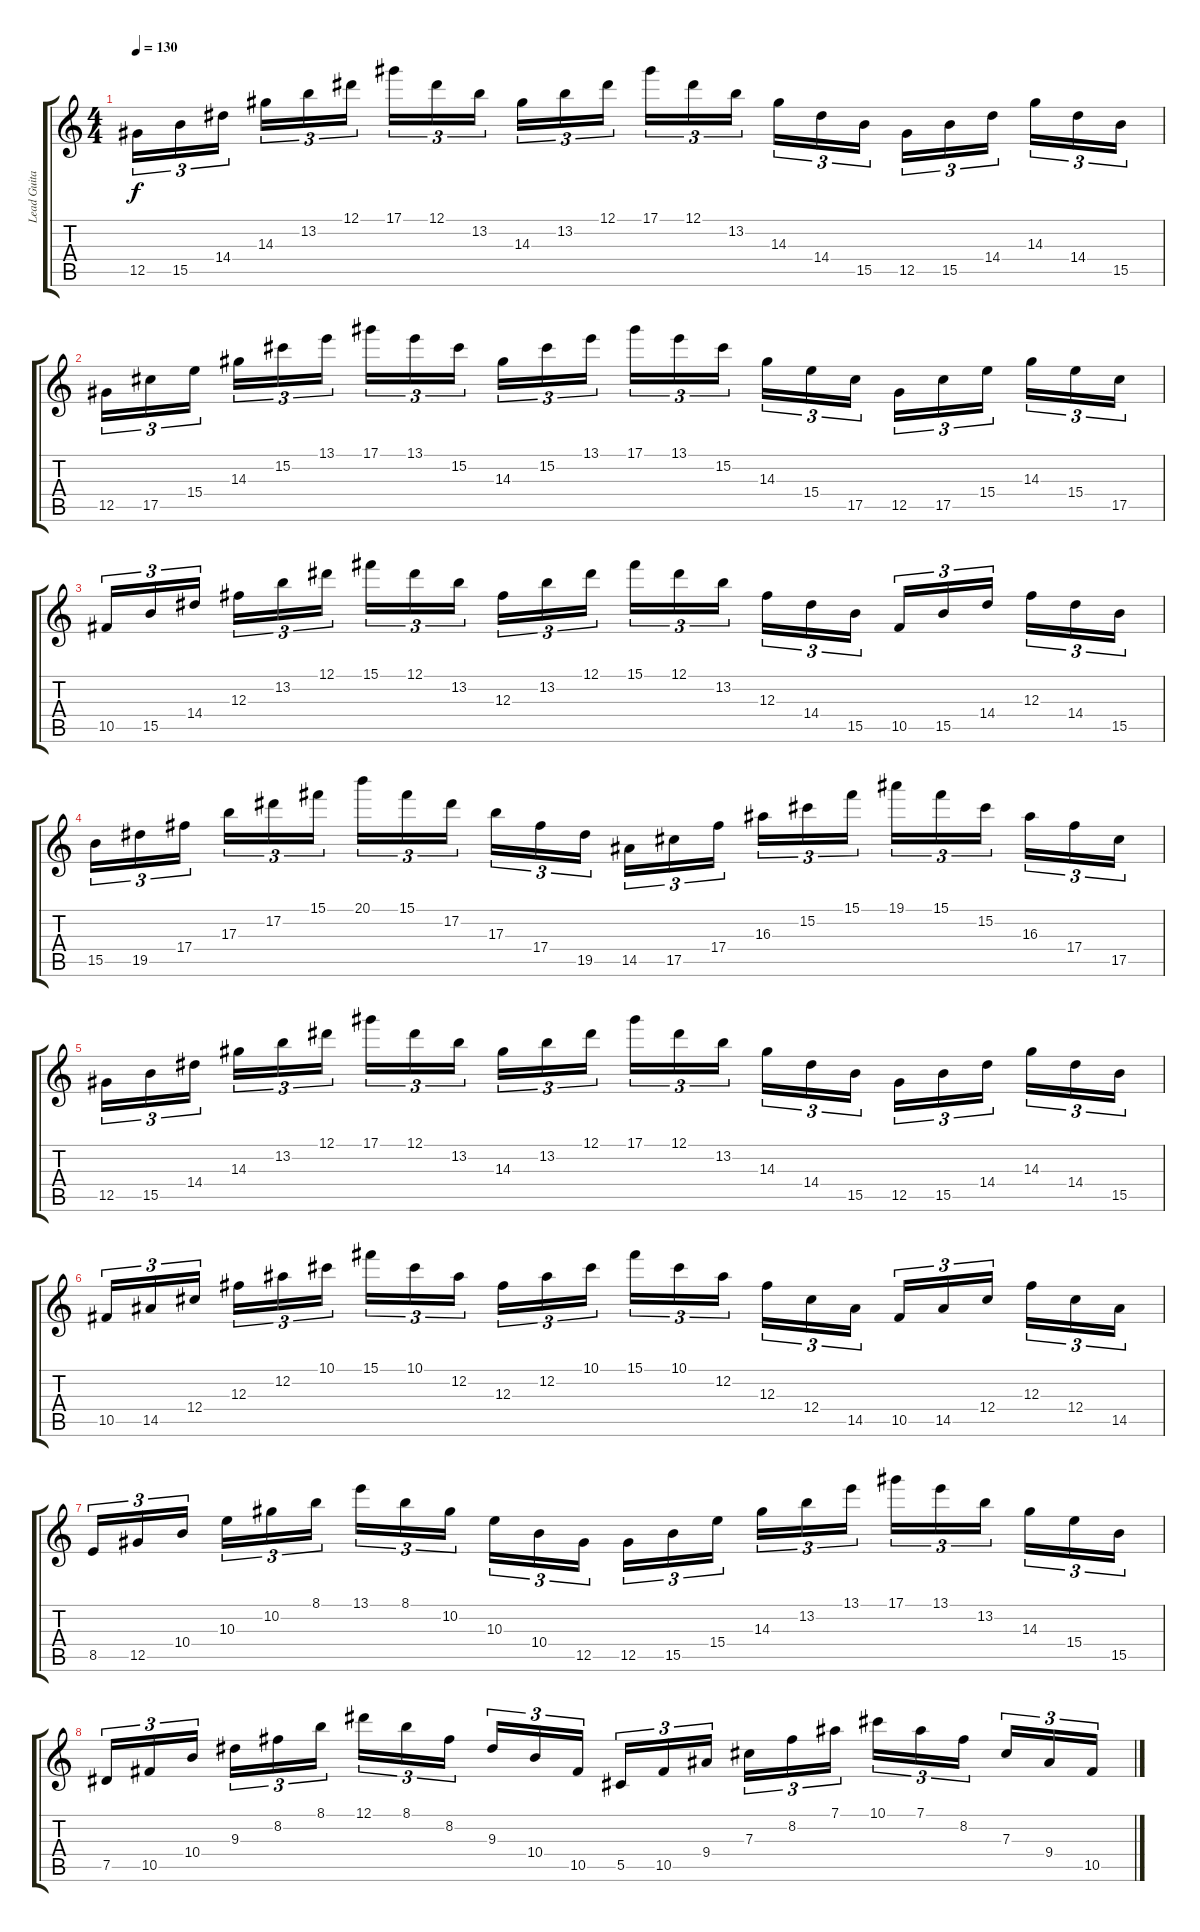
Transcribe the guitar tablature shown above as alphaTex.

\track ("Lead Guitar" "Lead Guita") {instrument distortionguitar}
\staff {score tabs}
\tuning (Eb4 Bb3 Gb3 Db3 Ab2 Eb2) {hide}
\ts (4 4)
\tempo 130
\clef g2
\ks c
12.5.16{tu (3 2) dy f} 15.5.16{tu (3 2)} 14.4.16{tu (3 2)} 14.3.16{tu (3 2)} 13.2.16{tu (3 2)} 12.1.16{tu (3 2)} 17.1.16{tu (3 2)} 12.1.16{tu (3 2)} 13.2.16{tu (3 2)} 14.3.16{tu (3 2)} 13.2.16{tu (3 2)} 12.1.16{tu (3 2)} 17.1.16{tu (3 2)} 12.1.16{tu (3 2)} 13.2.16{tu (3 2)} 14.3.16{tu (3 2)} 14.4.16{tu (3 2)} 15.5.16{tu (3 2)} 12.5.16{tu (3 2)} 15.5.16{tu (3 2)} 14.4.16{tu (3 2)} 14.3.16{tu (3 2)} 14.4.16{tu (3 2)} 15.5.16{tu (3 2)} |
12.5.16{tu (3 2)} 17.5.16{tu (3 2)} 15.4.16{tu (3 2)} 14.3.16{tu (3 2)} 15.2.16{tu (3 2)} 13.1.16{tu (3 2)} 17.1.16{tu (3 2)} 13.1.16{tu (3 2)} 15.2.16{tu (3 2)} 14.3.16{tu (3 2)} 15.2.16{tu (3 2)} 13.1.16{tu (3 2)} 17.1.16{tu (3 2)} 13.1.16{tu (3 2)} 15.2.16{tu (3 2)} 14.3.16{tu (3 2)} 15.4.16{tu (3 2)} 17.5.16{tu (3 2)} 12.5.16{tu (3 2)} 17.5.16{tu (3 2)} 15.4.16{tu (3 2)} 14.3.16{tu (3 2)} 15.4.16{tu (3 2)} 17.5.16{tu (3 2)} |
10.5.16{tu (3 2)} 15.5.16{tu (3 2)} 14.4.16{tu (3 2)} 12.3.16{tu (3 2)} 13.2.16{tu (3 2)} 12.1.16{tu (3 2)} 15.1.16{tu (3 2)} 12.1.16{tu (3 2)} 13.2.16{tu (3 2)} 12.3.16{tu (3 2)} 13.2.16{tu (3 2)} 12.1.16{tu (3 2)} 15.1.16{tu (3 2)} 12.1.16{tu (3 2)} 13.2.16{tu (3 2)} 12.3.16{tu (3 2)} 14.4.16{tu (3 2)} 15.5.16{tu (3 2)} 10.5.16{tu (3 2)} 15.5.16{tu (3 2)} 14.4.16{tu (3 2)} 12.3.16{tu (3 2)} 14.4.16{tu (3 2)} 15.5.16{tu (3 2)} |
15.5.16{tu (3 2)} 19.5.16{tu (3 2)} 17.4.16{tu (3 2)} 17.3.16{tu (3 2)} 17.2.16{tu (3 2)} 15.1.16{tu (3 2)} 20.1.16{tu (3 2)} 15.1.16{tu (3 2)} 17.2.16{tu (3 2)} 17.3.16{tu (3 2)} 17.4.16{tu (3 2)} 19.5.16{tu (3 2)} 14.5.16{tu (3 2)} 17.5.16{tu (3 2)} 17.4.16{tu (3 2)} 16.3.16{tu (3 2)} 15.2.16{tu (3 2)} 15.1.16{tu (3 2)} 19.1.16{tu (3 2)} 15.1.16{tu (3 2)} 15.2.16{tu (3 2)} 16.3.16{tu (3 2)} 17.4.16{tu (3 2)} 17.5.16{tu (3 2)} |
12.5.16{tu (3 2)} 15.5.16{tu (3 2)} 14.4.16{tu (3 2)} 14.3.16{tu (3 2)} 13.2.16{tu (3 2)} 12.1.16{tu (3 2)} 17.1.16{tu (3 2)} 12.1.16{tu (3 2)} 13.2.16{tu (3 2)} 14.3.16{tu (3 2)} 13.2.16{tu (3 2)} 12.1.16{tu (3 2)} 17.1.16{tu (3 2)} 12.1.16{tu (3 2)} 13.2.16{tu (3 2)} 14.3.16{tu (3 2)} 14.4.16{tu (3 2)} 15.5.16{tu (3 2)} 12.5.16{tu (3 2)} 15.5.16{tu (3 2)} 14.4.16{tu (3 2)} 14.3.16{tu (3 2)} 14.4.16{tu (3 2)} 15.5.16{tu (3 2)} |
10.5.16{tu (3 2)} 14.5.16{tu (3 2)} 12.4.16{tu (3 2)} 12.3.16{tu (3 2)} 12.2.16{tu (3 2)} 10.1.16{tu (3 2)} 15.1.16{tu (3 2)} 10.1.16{tu (3 2)} 12.2.16{tu (3 2)} 12.3.16{tu (3 2)} 12.2.16{tu (3 2)} 10.1.16{tu (3 2)} 15.1.16{tu (3 2)} 10.1.16{tu (3 2)} 12.2.16{tu (3 2)} 12.3.16{tu (3 2)} 12.4.16{tu (3 2)} 14.5.16{tu (3 2)} 10.5.16{tu (3 2)} 14.5.16{tu (3 2)} 12.4.16{tu (3 2)} 12.3.16{tu (3 2)} 12.4.16{tu (3 2)} 14.5.16{tu (3 2)} |
8.5.16{tu (3 2)} 12.5.16{tu (3 2)} 10.4.16{tu (3 2)} 10.3.16{tu (3 2)} 10.2.16{tu (3 2)} 8.1.16{tu (3 2)} 13.1.16{tu (3 2)} 8.1.16{tu (3 2)} 10.2.16{tu (3 2)} 10.3.16{tu (3 2)} 10.4.16{tu (3 2)} 12.5.16{tu (3 2)} 12.5.16{tu (3 2)} 15.5.16{tu (3 2)} 15.4.16{tu (3 2)} 14.3.16{tu (3 2)} 13.2.16{tu (3 2)} 13.1.16{tu (3 2)} 17.1.16{tu (3 2)} 13.1.16{tu (3 2)} 13.2.16{tu (3 2)} 14.3.16{tu (3 2)} 15.4.16{tu (3 2)} 15.5.16{tu (3 2)} |
7.5.16{tu (3 2)} 10.5.16{tu (3 2)} 10.4.16{tu (3 2)} 9.3.16{tu (3 2)} 8.2.16{tu (3 2)} 8.1.16{tu (3 2)} 12.1.16{tu (3 2)} 8.1.16{tu (3 2)} 8.2.16{tu (3 2)} 9.3.16{tu (3 2)} 10.4.16{tu (3 2)} 10.5.16{tu (3 2)} 5.5.16{tu (3 2)} 10.5.16{tu (3 2)} 9.4.16{tu (3 2)} 7.3.16{tu (3 2)} 8.2.16{tu (3 2)} 7.1.16{tu (3 2)} 10.1.16{tu (3 2)} 7.1.16{tu (3 2)} 8.2.16{tu (3 2)} 7.3.16{tu (3 2)} 9.4.16{tu (3 2)} 10.5.16{tu (3 2)}
